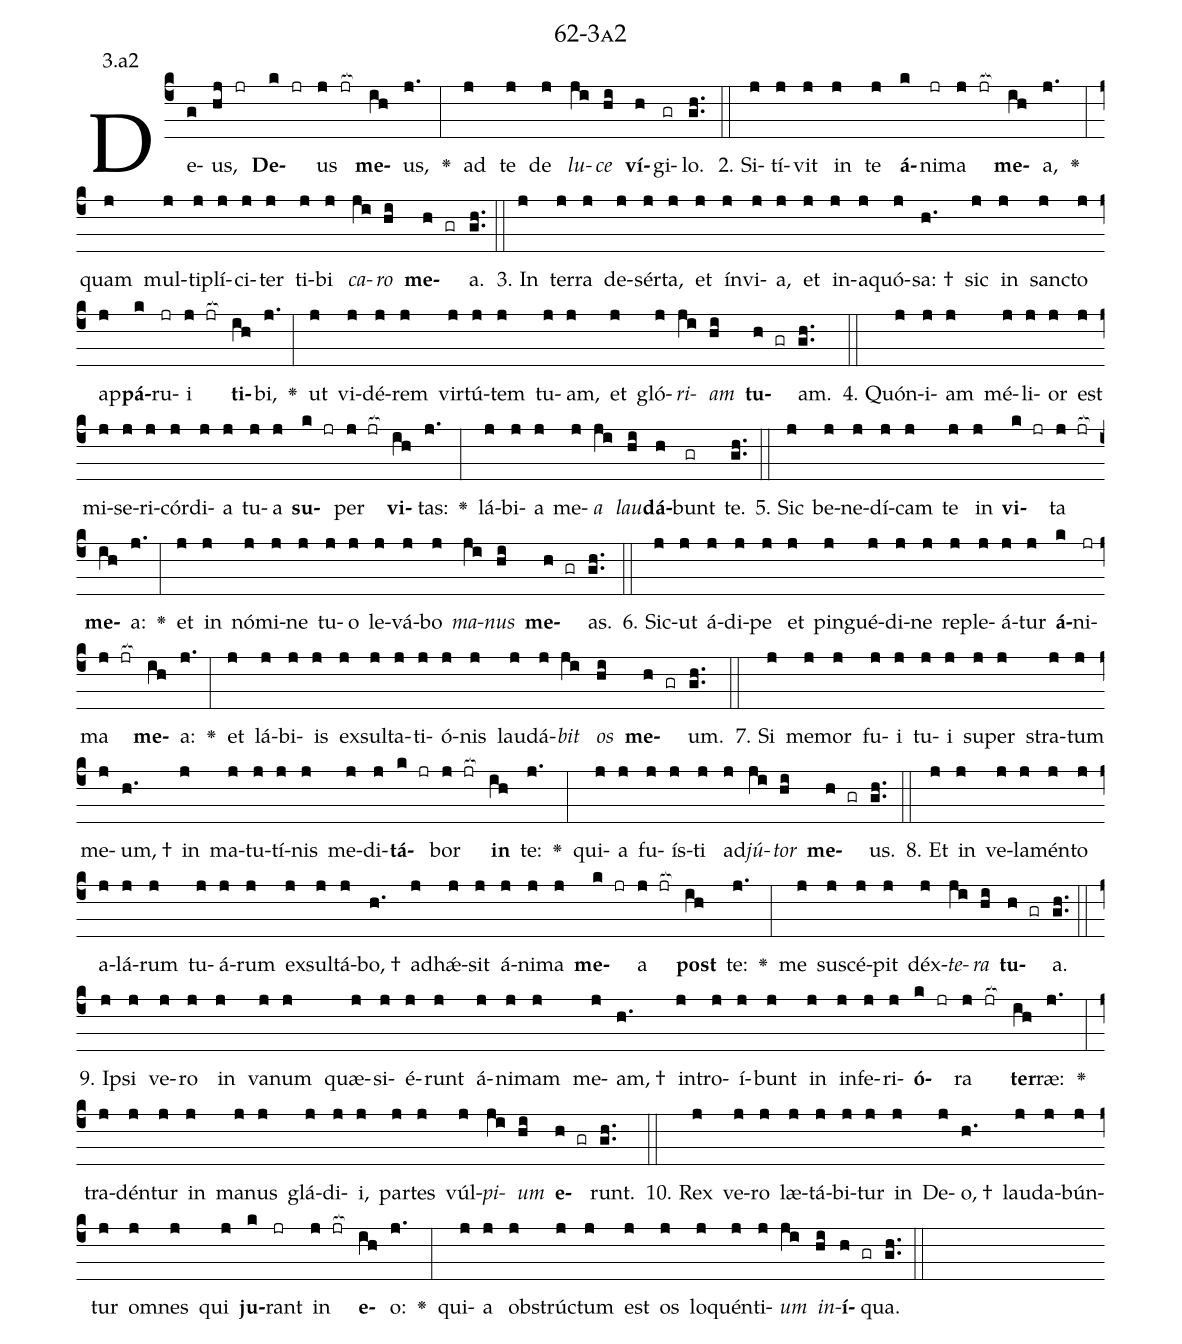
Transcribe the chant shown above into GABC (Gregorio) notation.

name: 62-3a2;
annotation: 3.a2;
%%
(c4)De(g)us,(hj jr) <b>De</b>(k jr)us(j jr[ocb:1{]) <b>me</b>(ih[ocb:0}])us,(j.) <v>\greheightstar</v>(:) ad(j) te(j) de(j) <i>lu</i>(ji)<i>ce</i>(hi) <b>ví</b>(h)gi(gr)lo.(gh..) (::)
2. Si(j)tí(j)vit(j) in(j) te(j) <b>á</b>(k)ni(jr)ma(j jr[ocb:1{]) <b>me</b>(ih[ocb:0}])a,(j.) <v>\greheightstar</v>(:) quam(j) mul(j)ti(j)plí(j)ci(j)ter(j) ti(j)bi(j) <i>ca</i>(ji)<i>ro</i>(hi) <b>me</b>(h gr)a.(gh..) (::)
3. In(j) ter(j)ra(j) de(j)sér(j)ta,(j) et(j) ín(j)vi(j)a,(j) et(j) in(j)a(j)quó(j)sa: †(h.) sic(j) in(j) sanc(j)to(j) ap(j)<b>pá</b>(k)ru(jr)i(j jr[ocb:1{]) <b>ti</b>(ih[ocb:0}])bi,(j.) <v>\greheightstar</v>(:) ut(j) vi(j)dé(j)rem(j) vir(j)tú(j)tem(j) tu(j)am,(j) et(j) gló(j)<i>ri</i>(ji)<i>am</i>(hi) <b>tu</b>(h gr)am.(gh..) (::)
4. Quón(j)i(j)am(j) mé(j)li(j)or(j) est(j) mi(j)se(j)ri(j)cór(j)di(j)a(j) tu(j)a(j) <b>su</b>(k jr)per(j jr[ocb:1{]) <b>vi</b>(ih[ocb:0}])tas:(j.) <v>\greheightstar</v>(:) lá(j)bi(j)a(j) me(j)<i>a</i>(ji) <i>lau</i>(hi)<b>dá</b>(h)bunt(gr) te.(gh..) (::)
5. Sic(j) be(j)ne(j)dí(j)cam(j) te(j) in(j) <b>vi</b>(k jr)ta(j jr[ocb:1{]) <b>me</b>(ih[ocb:0}])a:(j.) <v>\greheightstar</v>(:) et(j) in(j) nó(j)mi(j)ne(j) tu(j)o(j) le(j)vá(j)bo(j) <i>ma</i>(ji)<i>nus</i>(hi) <b>me</b>(h gr)as.(gh..) (::)
6. Sic(j)ut(j) á(j)di(j)pe(j) et(j) pin(j)gué(j)di(j)ne(j) re(j)ple(j)á(j)tur(j) <b>á</b>(k)ni(jr)ma(j jr[ocb:1{]) <b>me</b>(ih[ocb:0}])a:(j.) <v>\greheightstar</v>(:) et(j) lá(j)bi(j)is(j) ex(j)sul(j)ta(j)ti(j)ó(j)nis(j) lau(j)dá(j)<i>bit</i>(ji) <i>os</i>(hi) <b>me</b>(h gr)um.(gh..) (::)
7. Si(j) me(j)mor(j) fu(j)i(j) tu(j)i(j) su(j)per(j) stra(j)tum(j) me(j)um, †(h.) in(j) ma(j)tu(j)tí(j)nis(j) me(j)di(j)<b>tá</b>(k jr)bor(j jr[ocb:1{]) <b>in</b>(ih[ocb:0}]) te:(j.) <v>\greheightstar</v>(:) qui(j)a(j) fu(j)ís(j)ti(j) ad(j)<i>jú</i>(ji)<i>tor</i>(hi) <b>me</b>(h gr)us.(gh..) (::)
8. Et(j) in(j) ve(j)la(j)mén(j)to(j) a(j)lá(j)rum(j) tu(j)á(j)rum(j) ex(j)sul(j)tá(j)bo, †(h.) ad(j)hǽ(j)sit(j) á(j)ni(j)ma(j) <b>me</b>(k jr)a(j jr[ocb:1{]) <b>post</b>(ih[ocb:0}]) te:(j.) <v>\greheightstar</v>(:) me(j) su(j)scé(j)pit(j) déx(j)<i>te</i>(ji)<i>ra</i>(hi) <b>tu</b>(h gr)a.(gh..) (::)
9. Ip(j)si(j) ve(j)ro(j) in(j) va(j)num(j) quæ(j)si(j)é(j)runt(j) á(j)ni(j)mam(j) me(j)am, †(h.) in(j)tro(j)í(j)bunt(j) in(j) in(j)fe(j)ri(j)<b>ó</b>(k jr)ra(j jr[ocb:1{]) <b>ter</b>(ih[ocb:0}])ræ:(j.) <v>\greheightstar</v>(:) tra(j)dén(j)tur(j) in(j) ma(j)nus(j) glá(j)di(j)i,(j) par(j)tes(j) vúl(j)<i>pi</i>(ji)<i>um</i>(hi) <b>e</b>(h gr)runt.(gh..) (::)
10. Rex(j) ve(j)ro(j) læ(j)tá(j)bi(j)tur(j) in(j) De(j)o, †(h.) lau(j)da(j)bún(j)tur(j) om(j)nes(j) qui(j) <b>ju</b>(k)rant(jr) in(j jr[ocb:1{]) <b>e</b>(ih[ocb:0}])o:(j.) <v>\greheightstar</v>(:) qui(j)a(j) ob(j)strúc(j)tum(j) est(j) os(j) lo(j)quén(j)ti(j)<i>um</i>(ji) <i>in</i>(hi)<b>í</b>(h gr)qua.(gh..) (::)
